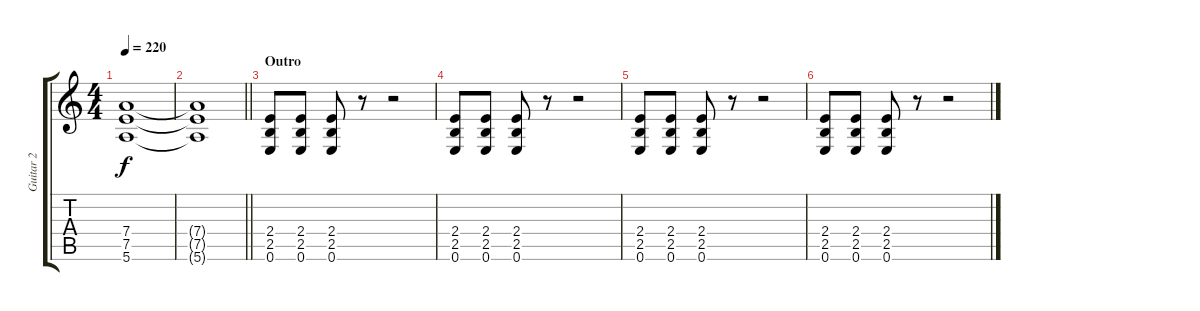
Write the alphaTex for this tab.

\track ("Guitar 2" "Guitar 2") {instrument acousticguitarsteel}
\staff {score tabs}
\tuning (E4 B3 G3 D3 A2 E2) {hide}
\ts (4 4)
\tempo 220
\clef g2
\ks c
(7.4 7.5 5.6).1{dy f} |
\barLineRight lightlight
(7.4{t} 7.5{t} 5.6{t}).1 |
\section ("" "Outro")
(2.4 2.5 0.6).8 (2.4 2.5 0.6).8 (2.4 2.5 0.6).8 r.8 r.2 |
(2.4 2.5 0.6).8 (2.4 2.5 0.6).8 (2.4 2.5 0.6).8 r.8 r.2 |
(2.4 2.5 0.6).8 (2.4 2.5 0.6).8 (2.4 2.5 0.6).8 r.8 r.2 |
(2.4 2.5 0.6).8 (2.4 2.5 0.6).8 (2.4 2.5 0.6).8 r.8 r.2
